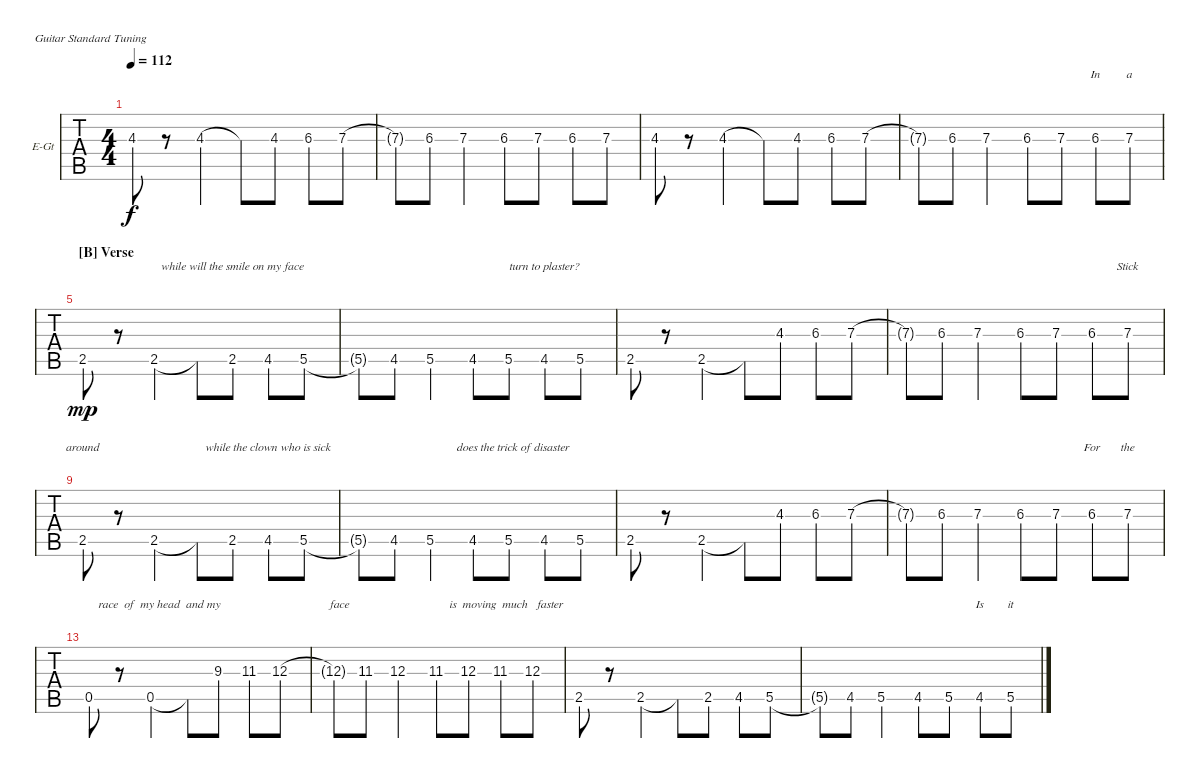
\bracketExtendMode nobrackets
\firstSystemTrackNameOrientation horizontal
\otherSystemsTrackNameOrientation horizontal
\defaultBarNumberDisplay FirstOfSystem
\track ("Guitar" "E-Gt") {instrument distortionguitar}
\staff {tabs}
\tuning (E4 B3 G3 D3 A2 E2)
\ts (4 4)
\tempo 112
\clef g2
\ks c
4.3.8{lyrics (0 "") lyrics (1 "") lyrics (2 "") lyrics (3 "") lyrics (4 "") dy f} r.8 4.3.4{lyrics (0 "") lyrics (1 "") lyrics (2 "") lyrics (3 "") lyrics (4 "")} 4.3{t}.8{lyrics (0 "") lyrics (1 "") lyrics (2 "") lyrics (3 "") lyrics (4 "")} 4.3.8{lyrics (0 "") lyrics (1 "") lyrics (2 "") lyrics (3 "") lyrics (4 "")} 6.3.8{lyrics (0 "") lyrics (1 "") lyrics (2 "") lyrics (3 "") lyrics (4 "")} 7.3.8{lyrics (0 "") lyrics (1 "") lyrics (2 "") lyrics (3 "") lyrics (4 "")} |
7.3{t}.8{lyrics (0 "") lyrics (1 "") lyrics (2 "") lyrics (3 "") lyrics (4 "")} 6.3.8{lyrics (0 "") lyrics (1 "") lyrics (2 "") lyrics (3 "") lyrics (4 "")} 7.3.4{lyrics (0 "") lyrics (1 "") lyrics (2 "") lyrics (3 "") lyrics (4 "")} 6.3{st}.8{lyrics (0 "") lyrics (1 "") lyrics (2 "") lyrics (3 "") lyrics (4 "")} 7.3{st}.8{lyrics (0 "") lyrics (1 "") lyrics (2 "") lyrics (3 "") lyrics (4 "")} 6.3{st}.8{lyrics (0 "") lyrics (1 "") lyrics (2 "") lyrics (3 "") lyrics (4 "")} 7.3.8{lyrics (0 "") lyrics (1 "") lyrics (2 "") lyrics (3 "") lyrics (4 "")} |
4.3.8{lyrics (0 "") lyrics (1 "") lyrics (2 "") lyrics (3 "") lyrics (4 "")} r.8 4.3.4{lyrics (0 "") lyrics (1 "") lyrics (2 "") lyrics (3 "") lyrics (4 "")} 4.3{t}.8{lyrics (0 "") lyrics (1 "") lyrics (2 "") lyrics (3 "") lyrics (4 "")} 4.3.8{lyrics (0 "") lyrics (1 "") lyrics (2 "") lyrics (3 "") lyrics (4 "")} 6.3.8{lyrics (0 "") lyrics (1 "") lyrics (2 "") lyrics (3 "") lyrics (4 "")} 7.3.8{lyrics (0 "") lyrics (1 "") lyrics (2 "") lyrics (3 "") lyrics (4 "")} |
7.3{t}.8{lyrics (0 "") lyrics (1 "") lyrics (2 "") lyrics (3 "") lyrics (4 "")} 6.3.8{lyrics (0 "") lyrics (1 "") lyrics (2 "") lyrics (3 "") lyrics (4 "")} 7.3.4{lyrics (0 "") lyrics (1 "") lyrics (2 "") lyrics (3 "") lyrics (4 "")} 6.3{st}.8{lyrics (0 "") lyrics (1 "") lyrics (2 "") lyrics (3 "") lyrics (4 "")} 7.3{st}.8{lyrics (0 "") lyrics (1 "") lyrics (2 "") lyrics (3 "") lyrics (4 "")} 6.3{st}.8{lyrics (0 "In") lyrics (1 "") lyrics (2 "") lyrics (3 "") lyrics (4 "")} 7.3.8{lyrics (0 "a") lyrics (1 "") lyrics (2 "") lyrics (3 "") lyrics (4 "")} |
\section ("B" "Verse")
2.5.8{lyrics (0 "") lyrics (1 "") lyrics (2 "") lyrics (3 "") lyrics (4 "") dy mp} r.8 2.5.4{lyrics (0 "") lyrics (1 "") lyrics (2 "") lyrics (3 "") lyrics (4 "")} 2.5{t}.8{lyrics (0 "") lyrics (1 "") lyrics (2 "") lyrics (3 "") lyrics (4 "")} 2.5.8{lyrics (0 "while will the smile on my face") lyrics (1 "") lyrics (2 "") lyrics (3 "") lyrics (4 "")} 4.5.8{lyrics (0 "") lyrics (1 "") lyrics (2 "") lyrics (3 "") lyrics (4 "")} 5.5.8{lyrics (0 "") lyrics (1 "") lyrics (2 "") lyrics (3 "") lyrics (4 "")} |
5.5{t}.8{lyrics (0 "") lyrics (1 "") lyrics (2 "") lyrics (3 "") lyrics (4 "")} 4.5.8{lyrics (0 "") lyrics (1 "") lyrics (2 "") lyrics (3 "") lyrics (4 "")} 5.5.4{lyrics (0 "") lyrics (1 "") lyrics (2 "") lyrics (3 "") lyrics (4 "")} 4.5{st}.8{lyrics (0 "") lyrics (1 "") lyrics (2 "") lyrics (3 "") lyrics (4 "")} 5.5{st}.8{lyrics (0 "") lyrics (1 "") lyrics (2 "") lyrics (3 "") lyrics (4 "")} 4.5{st}.8{lyrics (0 "turn to plaster?") lyrics (1 "") lyrics (2 "") lyrics (3 "") lyrics (4 "")} 5.5.8{lyrics (0 "") lyrics (1 "") lyrics (2 "") lyrics (3 "") lyrics (4 "")} |
2.5.8{lyrics (0 "") lyrics (1 "") lyrics (2 "") lyrics (3 "") lyrics (4 "")} r.8 2.5.4{lyrics (0 "") lyrics (1 "") lyrics (2 "") lyrics (3 "") lyrics (4 "")} 2.5{t}.8{lyrics (0 "") lyrics (1 "") lyrics (2 "") lyrics (3 "") lyrics (4 "")} 4.3.8{lyrics (0 "") lyrics (1 "") lyrics (2 "") lyrics (3 "") lyrics (4 "")} 6.3.8{lyrics (0 "") lyrics (1 "") lyrics (2 "") lyrics (3 "") lyrics (4 "")} 7.3.8{lyrics (0 "") lyrics (1 "") lyrics (2 "") lyrics (3 "") lyrics (4 "")} |
7.3{t}.8{lyrics (0 "") lyrics (1 "") lyrics (2 "") lyrics (3 "") lyrics (4 "")} 6.3.8{lyrics (0 "") lyrics (1 "") lyrics (2 "") lyrics (3 "") lyrics (4 "")} 7.3.4{lyrics (0 "") lyrics (1 "") lyrics (2 "") lyrics (3 "") lyrics (4 "")} 6.3{st}.8{lyrics (0 "") lyrics (1 "") lyrics (2 "") lyrics (3 "") lyrics (4 "")} 7.3{st}.8{lyrics (0 "") lyrics (1 "") lyrics (2 "") lyrics (3 "") lyrics (4 "")} 6.3{st}.8{lyrics (0 "") lyrics (1 "") lyrics (2 "") lyrics (3 "") lyrics (4 "")} 7.3.8{lyrics (0 "Stick") lyrics (1 "") lyrics (2 "") lyrics (3 "") lyrics (4 "")} |
2.5.8{lyrics (0 "around") lyrics (1 "") lyrics (2 "") lyrics (3 "") lyrics (4 "")} r.8 2.5.4{lyrics (0 "") lyrics (1 "") lyrics (2 "") lyrics (3 "") lyrics (4 "")} 2.5{t}.8{lyrics (0 "") lyrics (1 "") lyrics (2 "") lyrics (3 "") lyrics (4 "")} 2.5.8{lyrics (0 "") lyrics (1 "") lyrics (2 "") lyrics (3 "") lyrics (4 "")} 4.5.8{lyrics (0 "while the clown who is sick") lyrics (1 "") lyrics (2 "") lyrics (3 "") lyrics (4 "")} 5.5.8{lyrics (0 "") lyrics (1 "") lyrics (2 "") lyrics (3 "") lyrics (4 "")} |
5.5{t}.8{lyrics (0 "") lyrics (1 "") lyrics (2 "") lyrics (3 "") lyrics (4 "")} 4.5.8{lyrics (0 "") lyrics (1 "") lyrics (2 "") lyrics (3 "") lyrics (4 "")} 5.5.4{lyrics (0 "") lyrics (1 "") lyrics (2 "") lyrics (3 "") lyrics (4 "")} 4.5{st}.8{lyrics (0 "") lyrics (1 "") lyrics (2 "") lyrics (3 "") lyrics (4 "")} 5.5{st}.8{lyrics (0 "   does the trick of disaster") lyrics (1 "") lyrics (2 "") lyrics (3 "") lyrics (4 "")} 4.5{st}.8{lyrics (0 "") lyrics (1 "") lyrics (2 "") lyrics (3 "") lyrics (4 "")} 5.5.8{lyrics (0 "") lyrics (1 "") lyrics (2 "") lyrics (3 "") lyrics (4 "")} |
2.5.8{lyrics (0 "") lyrics (1 "") lyrics (2 "") lyrics (3 "") lyrics (4 "")} r.8 2.5.4{lyrics (0 "") lyrics (1 "") lyrics (2 "") lyrics (3 "") lyrics (4 "")} 2.5{t}.8{lyrics (0 "") lyrics (1 "") lyrics (2 "") lyrics (3 "") lyrics (4 "")} 4.3.8{lyrics (0 "") lyrics (1 "") lyrics (2 "") lyrics (3 "") lyrics (4 "")} 6.3.8{lyrics (0 "") lyrics (1 "") lyrics (2 "") lyrics (3 "") lyrics (4 "")} 7.3.8{lyrics (0 "") lyrics (1 "") lyrics (2 "") lyrics (3 "") lyrics (4 "")} |
7.3{t}.8{lyrics (0 "") lyrics (1 "") lyrics (2 "") lyrics (3 "") lyrics (4 "")} 6.3.8{lyrics (0 "") lyrics (1 "") lyrics (2 "") lyrics (3 "") lyrics (4 "")} 7.3.4{lyrics (0 "") lyrics (1 "") lyrics (2 "") lyrics (3 "") lyrics (4 "")} 6.3{st}.8{lyrics (0 "") lyrics (1 "") lyrics (2 "") lyrics (3 "") lyrics (4 "")} 7.3{st}.8{lyrics (0 "") lyrics (1 "") lyrics (2 "") lyrics (3 "") lyrics (4 "")} 6.3{st}.8{lyrics (0 "For") lyrics (1 "") lyrics (2 "") lyrics (3 "") lyrics (4 "")} 7.3.8{lyrics (0 "the") lyrics (1 "") lyrics (2 "") lyrics (3 "") lyrics (4 "")} |
0.5.8{lyrics (0 "") lyrics (1 "") lyrics (2 "") lyrics (3 "") lyrics (4 "")} r.8 0.5.4{lyrics (0 "      race  of  my head  and my") lyrics (1 "") lyrics (2 "") lyrics (3 "") lyrics (4 "")} 0.5{t}.8{lyrics (0 "") lyrics (1 "") lyrics (2 "") lyrics (3 "") lyrics (4 "")} 9.3.8{lyrics (0 "") lyrics (1 "") lyrics (2 "") lyrics (3 "") lyrics (4 "")} 11.3.8{lyrics (0 "") lyrics (1 "") lyrics (2 "") lyrics (3 "") lyrics (4 "")} 12.3.8{lyrics (0 "") lyrics (1 "") lyrics (2 "") lyrics (3 "") lyrics (4 "")} |
12.3{t}.8{lyrics (0 "    face") lyrics (1 "") lyrics (2 "") lyrics (3 "") lyrics (4 "")} 11.3.8{lyrics (0 "") lyrics (1 "") lyrics (2 "") lyrics (3 "") lyrics (4 "")} 12.3.4{lyrics (0 "") lyrics (1 "") lyrics (2 "") lyrics (3 "") lyrics (4 "")} 11.3{st}.8{lyrics (0 "") lyrics (1 "") lyrics (2 "") lyrics (3 "") lyrics (4 "")} 12.3{st}.8{lyrics (0 "") lyrics (1 "") lyrics (2 "") lyrics (3 "") lyrics (4 "")} 11.3{st}.8{lyrics (0 "    is  moving  much   faster") lyrics (1 "") lyrics (2 "") lyrics (3 "") lyrics (4 "")} 12.3.8{lyrics (0 "") lyrics (1 "") lyrics (2 "") lyrics (3 "") lyrics (4 "")} |
2.5.8{lyrics (0 "") lyrics (1 "") lyrics (2 "") lyrics (3 "") lyrics (4 "")} r.8 2.5.4{lyrics (0 "") lyrics (1 "") lyrics (2 "") lyrics (3 "") lyrics (4 "")} 2.5{t}.8{lyrics (0 "") lyrics (1 "") lyrics (2 "") lyrics (3 "") lyrics (4 "")} 2.5.8{lyrics (0 "") lyrics (1 "") lyrics (2 "") lyrics (3 "") lyrics (4 "")} 4.5.8{lyrics (0 "") lyrics (1 "") lyrics (2 "") lyrics (3 "") lyrics (4 "")} 5.5.8{lyrics (0 "") lyrics (1 "") lyrics (2 "") lyrics (3 "") lyrics (4 "")} |
5.5{t}.8{lyrics (0 "") lyrics (1 "") lyrics (2 "") lyrics (3 "") lyrics (4 "")} 4.5.8{lyrics (0 "") lyrics (1 "") lyrics (2 "") lyrics (3 "") lyrics (4 "")} 5.5.4{lyrics (0 "") lyrics (1 "") lyrics (2 "") lyrics (3 "") lyrics (4 "")} 4.5{st}.8{lyrics (0 "") lyrics (1 "") lyrics (2 "") lyrics (3 "") lyrics (4 "")} 5.5{st}.8{lyrics (0 "") lyrics (1 "") lyrics (2 "") lyrics (3 "") lyrics (4 "")} 4.5{st}.8{lyrics (0 "Is") lyrics (1 "") lyrics (2 "") lyrics (3 "") lyrics (4 "")} 5.5.8{lyrics (0 "it") lyrics (1 "") lyrics (2 "") lyrics (3 "") lyrics (4 "")}
